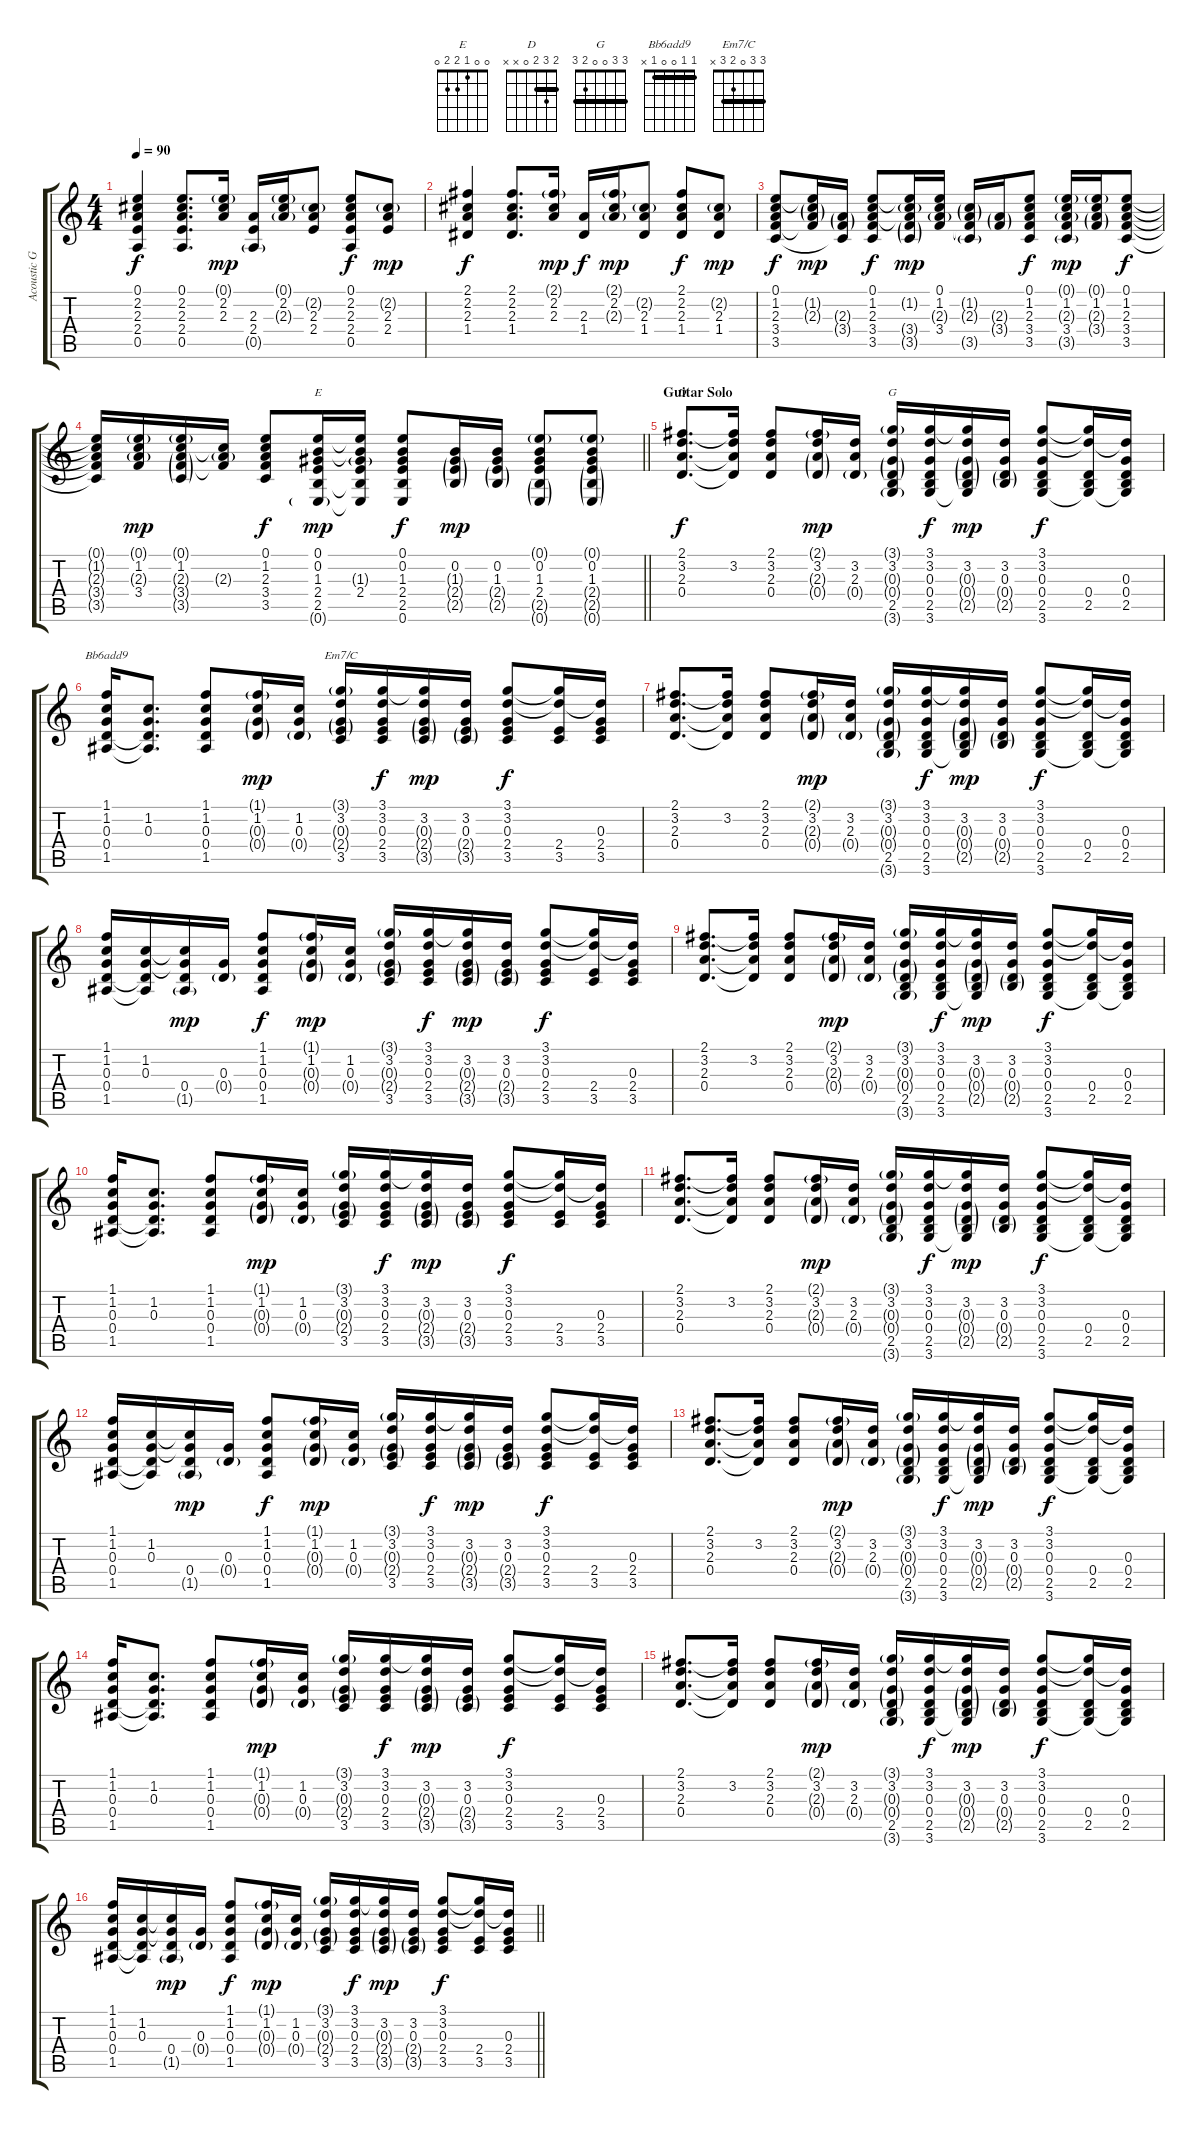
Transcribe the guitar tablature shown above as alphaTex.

\track ("Acoustic Guitar (Steven Wilson)" "Acoustic G") {instrument acousticguitarsteel}
\staff {score tabs}
\tuning (E4 B3 G3 D3 A2 E2) {hide}
\chord ("E" 0 0 1 2 2 0)
\chord ("D" 2 3 2 0 x x) {barre 2}
\chord ("G" 3 3 0 0 2 3) {barre 3}
\chord ("Bb6add9" 1 1 0 0 1 x) {barre 1}
\chord ("Em7/C" 3 3 0 2 3 x) {barre 3}
\ts (4 4)
\tempo 90
\clef g2
\ks c
(0.1 2.2 2.3 2.4 0.5).4{dy f} (0.1 2.2 2.3 2.4 0.5).8{d} (0.1{g} 2.2 2.3).16{dy mp} (2.3 2.4 0.5{g}).16 (0.1{g} 2.2 2.3{g}).16 (2.2{g} 2.3 2.4).8 (0.1 2.2 2.3 2.4 0.5).8{dy f} (2.2{g} 2.3 2.4).8{dy mp} |
(2.1 2.2 2.3 1.4).4{dy f} (2.1 2.2 2.3 1.4).8{d} (2.1{g} 2.2 2.3).16{dy mp} (2.3 1.4).16{dy f} (2.1{g} 2.2 2.3{g}).16{dy mp} (2.2{g} 2.3 1.4).8 (2.1 2.2 2.3 1.4).8{dy f} (2.2{g} 2.3 1.4).8{dy mp} |
(0.1 1.2 2.3 3.4 3.5).8{dy f} (0.1{t} 1.2{g} 2.3{g} 3.4{t}).16{dy mp} (2.3{g} 3.4{g} 3.5{t}).16 (0.1 1.2 2.3 3.4 3.5).8{dy f} (0.1{t} 1.2{g} 2.3{t} 3.4{g} 3.5{g}).16{dy mp} (0.1 1.2 2.3{g} 3.4).16 (1.2{g} 2.3{g} 3.4{t} 3.5{g}).16 (2.3{g} 3.4{g}).16 (0.1 1.2 2.3 3.4 3.5).8{dy f} (0.1{g} 1.2 2.3{g} 3.4 3.5{g}).16{dy mp} (0.1{g} 1.2 2.3{g} 3.4{g}).16 (0.1 1.2 2.3 3.4 3.5).8{dy f} |
\barLineRight lightlight
(0.1{t} 1.2{t} 2.3{t} 3.4{t} 3.5{t}).16 (0.1{g} 1.2 2.3{g} 3.4).16{dy mp} (0.1{g} 1.2 2.3{g} 3.4{g} 3.5{g}).16 (1.2{t} 2.3{g} 3.4{t}).16 (0.1 1.2 2.3 3.4 3.5).8{dy f} (0.1 0.2 1.3 2.4 2.5 0.6{g}).16{ch "E" dy mp} (0.1{t} 0.2{t} 1.3{g} 2.4 2.5{t} 0.6{t}).16 (0.1 0.2 1.3 2.4 2.5 0.6).8{dy f} (0.2 1.3{g} 2.4{g} 2.5{g}).16{dy mp} (0.2 1.3 2.4{g} 2.5{g}).16 (0.1{g} 0.2 1.3 2.4 2.5{g} 0.6{g}).8 (0.1{g} 0.2 1.3 2.4{g} 2.5{g} 0.6{g}).8 |
\section ("" "Guitar Solo")
(2.1 3.2 2.3 0.4).8{d ch "D" dy f} (2.1{t} 3.2 2.3{t} 0.4{t}).16 (2.1 3.2 2.3 0.4).8 (2.1{g} 3.2 2.3{g} 0.4{g}).16{dy mp} (3.2 2.3 0.4{g}).16 (3.1{g} 3.2 0.3{g} 0.4{g} 2.5 3.6{g}).16{ch "G"} (3.1 3.2 0.3 0.4 2.5 3.6).16{dy f} (3.1{t} 3.2 0.3{g} 0.4{g} 2.5{g} 3.6{t}).16{dy mp} (3.2 0.3 0.4{g} 2.5{g}).16 (3.1 3.2 0.3 0.4 2.5 3.6).8{dy f} (3.1{t} 3.2{t} 0.4 2.5 3.6{t}).16 (3.2{t} 0.3 0.4 2.5 3.6{t}).16 |
(1.1 1.2 0.3 0.4 1.5).16{ch "Bb6add9"} (1.2 0.3 0.4{t} 1.5{t}).8{d} (1.1 1.2 0.3 0.4 1.5).8 (1.1{g} 1.2 0.3{g} 0.4{g}).16{dy mp} (1.2 0.3 0.4{g}).16 (3.1{g} 3.2 0.3{g} 2.4{g} 3.5).16{ch "Em7/C"} (3.1 3.2 0.3 2.4 3.5).16{dy f} (3.1{t} 3.2 0.3{g} 2.4{g} 3.5{g}).16{dy mp} (3.2 0.3 2.4{g} 3.5{g}).16 (3.1 3.2 0.3 2.4 3.5).8{dy f} (3.1{t} 3.2{t} 2.4 3.5).16 (3.2{t} 0.3 2.4 3.5).16 |
(2.1 3.2 2.3 0.4).8{d} (2.1{t} 3.2 2.3{t} 0.4{t}).16 (2.1 3.2 2.3 0.4).8 (2.1{g} 3.2 2.3{g} 0.4{g}).16{dy mp} (3.2 2.3 0.4{g}).16 (3.1{g} 3.2 0.3{g} 0.4{g} 2.5 3.6{g}).16 (3.1 3.2 0.3 0.4 2.5 3.6).16{dy f} (3.1{t} 3.2 0.3{g} 0.4{g} 2.5{g} 3.6{t}).16{dy mp} (3.2 0.3 0.4{g} 2.5{g}).16 (3.1 3.2 0.3 0.4 2.5 3.6).8{dy f} (3.1{t} 3.2{t} 0.4 2.5 3.6{t}).16 (3.2{t} 0.3 0.4 2.5 3.6{t}).16 |
(1.1 1.2 0.3 0.4 1.5).16 (1.2 0.3 0.4{t} 1.5{t}).16 (1.2{t} 0.3{t} 0.4 1.5{g}).16{dy mp} (0.3 0.4{g}).16 (1.1 1.2 0.3 0.4 1.5).8{dy f} (1.1{g} 1.2 0.3{g} 0.4{g}).16{dy mp} (1.2 0.3 0.4{g}).16 (3.1{g} 3.2 0.3{g} 2.4{g} 3.5).16 (3.1 3.2 0.3 2.4 3.5).16{dy f} (3.1{t} 3.2 0.3{g} 2.4{g} 3.5{g}).16{dy mp} (3.2 0.3 2.4{g} 3.5{g}).16 (3.1 3.2 0.3 2.4 3.5).8{dy f} (3.1{t} 3.2{t} 2.4 3.5).16 (3.2{t} 0.3 2.4 3.5).16 |
(2.1 3.2 2.3 0.4).8{d} (2.1{t} 3.2 2.3{t} 0.4{t}).16 (2.1 3.2 2.3 0.4).8 (2.1{g} 3.2 2.3{g} 0.4{g}).16{dy mp} (3.2 2.3 0.4{g}).16 (3.1{g} 3.2 0.3{g} 0.4{g} 2.5 3.6{g}).16 (3.1 3.2 0.3 0.4 2.5 3.6).16{dy f} (3.1{t} 3.2 0.3{g} 0.4{g} 2.5{g} 3.6{t}).16{dy mp} (3.2 0.3 0.4{g} 2.5{g}).16 (3.1 3.2 0.3 0.4 2.5 3.6).8{dy f} (3.1{t} 3.2{t} 0.4 2.5 3.6{t}).16 (3.2{t} 0.3 0.4 2.5 3.6{t}).16 |
(1.1 1.2 0.3 0.4 1.5).16 (1.2 0.3 0.4{t} 1.5{t}).8{d} (1.1 1.2 0.3 0.4 1.5).8 (1.1{g} 1.2 0.3{g} 0.4{g}).16{dy mp} (1.2 0.3 0.4{g}).16 (3.1{g} 3.2 0.3{g} 2.4{g} 3.5).16 (3.1 3.2 0.3 2.4 3.5).16{dy f} (3.1{t} 3.2 0.3{g} 2.4{g} 3.5{g}).16{dy mp} (3.2 0.3 2.4{g} 3.5{g}).16 (3.1 3.2 0.3 2.4 3.5).8{dy f} (3.1{t} 3.2{t} 2.4 3.5).16 (3.2{t} 0.3 2.4 3.5).16 |
(2.1 3.2 2.3 0.4).8{d} (2.1{t} 3.2 2.3{t} 0.4{t}).16 (2.1 3.2 2.3 0.4).8 (2.1{g} 3.2 2.3{g} 0.4{g}).16{dy mp} (3.2 2.3 0.4{g}).16 (3.1{g} 3.2 0.3{g} 0.4{g} 2.5 3.6{g}).16 (3.1 3.2 0.3 0.4 2.5 3.6).16{dy f} (3.1{t} 3.2 0.3{g} 0.4{g} 2.5{g} 3.6{t}).16{dy mp} (3.2 0.3 0.4{g} 2.5{g}).16 (3.1 3.2 0.3 0.4 2.5 3.6).8{dy f} (3.1{t} 3.2{t} 0.4 2.5 3.6{t}).16 (3.2{t} 0.3 0.4 2.5 3.6{t}).16 |
(1.1 1.2 0.3 0.4 1.5).16 (1.2 0.3 0.4{t} 1.5{t}).16 (1.2{t} 0.3{t} 0.4 1.5{g}).16{dy mp} (0.3 0.4{g}).16 (1.1 1.2 0.3 0.4 1.5).8{dy f} (1.1{g} 1.2 0.3{g} 0.4{g}).16{dy mp} (1.2 0.3 0.4{g}).16 (3.1{g} 3.2 0.3{g} 2.4{g} 3.5).16 (3.1 3.2 0.3 2.4 3.5).16{dy f} (3.1{t} 3.2 0.3{g} 2.4{g} 3.5{g}).16{dy mp} (3.2 0.3 2.4{g} 3.5{g}).16 (3.1 3.2 0.3 2.4 3.5).8{dy f} (3.1{t} 3.2{t} 2.4 3.5).16 (3.2{t} 0.3 2.4 3.5).16 |
(2.1 3.2 2.3 0.4).8{d} (2.1{t} 3.2 2.3{t} 0.4{t}).16 (2.1 3.2 2.3 0.4).8 (2.1{g} 3.2 2.3{g} 0.4{g}).16{dy mp} (3.2 2.3 0.4{g}).16 (3.1{g} 3.2 0.3{g} 0.4{g} 2.5 3.6{g}).16 (3.1 3.2 0.3 0.4 2.5 3.6).16{dy f} (3.1{t} 3.2 0.3{g} 0.4{g} 2.5{g} 3.6{t}).16{dy mp} (3.2 0.3 0.4{g} 2.5{g}).16 (3.1 3.2 0.3 0.4 2.5 3.6).8{dy f} (3.1{t} 3.2{t} 0.4 2.5 3.6{t}).16 (3.2{t} 0.3 0.4 2.5 3.6{t}).16 |
(1.1 1.2 0.3 0.4 1.5).16 (1.2 0.3 0.4{t} 1.5{t}).8{d} (1.1 1.2 0.3 0.4 1.5).8 (1.1{g} 1.2 0.3{g} 0.4{g}).16{dy mp} (1.2 0.3 0.4{g}).16 (3.1{g} 3.2 0.3{g} 2.4{g} 3.5).16 (3.1 3.2 0.3 2.4 3.5).16{dy f} (3.1{t} 3.2 0.3{g} 2.4{g} 3.5{g}).16{dy mp} (3.2 0.3 2.4{g} 3.5{g}).16 (3.1 3.2 0.3 2.4 3.5).8{dy f} (3.1{t} 3.2{t} 2.4 3.5).16 (3.2{t} 0.3 2.4 3.5).16 |
(2.1 3.2 2.3 0.4).8{d} (2.1{t} 3.2 2.3{t} 0.4{t}).16 (2.1 3.2 2.3 0.4).8 (2.1{g} 3.2 2.3{g} 0.4{g}).16{dy mp} (3.2 2.3 0.4{g}).16 (3.1{g} 3.2 0.3{g} 0.4{g} 2.5 3.6{g}).16 (3.1 3.2 0.3 0.4 2.5 3.6).16{dy f} (3.1{t} 3.2 0.3{g} 0.4{g} 2.5{g} 3.6{t}).16{dy mp} (3.2 0.3 0.4{g} 2.5{g}).16 (3.1 3.2 0.3 0.4 2.5 3.6).8{dy f} (3.1{t} 3.2{t} 0.4 2.5 3.6{t}).16 (3.2{t} 0.3 0.4 2.5 3.6{t}).16 |
\barLineRight lightlight
(1.1 1.2 0.3 0.4 1.5).16 (1.2 0.3 0.4{t} 1.5{t}).16 (1.2{t} 0.3{t} 0.4 1.5{g}).16{dy mp} (0.3 0.4{g}).16 (1.1 1.2 0.3 0.4 1.5).8{dy f} (1.1{g} 1.2 0.3{g} 0.4{g}).16{dy mp} (1.2 0.3 0.4{g}).16 (3.1{g} 3.2 0.3{g} 2.4{g} 3.5).16 (3.1 3.2 0.3 2.4 3.5).16{dy f} (3.1{t} 3.2 0.3{g} 2.4{g} 3.5{g}).16{dy mp} (3.2 0.3 2.4{g} 3.5{g}).16 (3.1 3.2 0.3 2.4 3.5).8{dy f} (3.1{t} 3.2{t} 2.4 3.5).16 (3.2{t} 0.3 2.4 3.5).16
